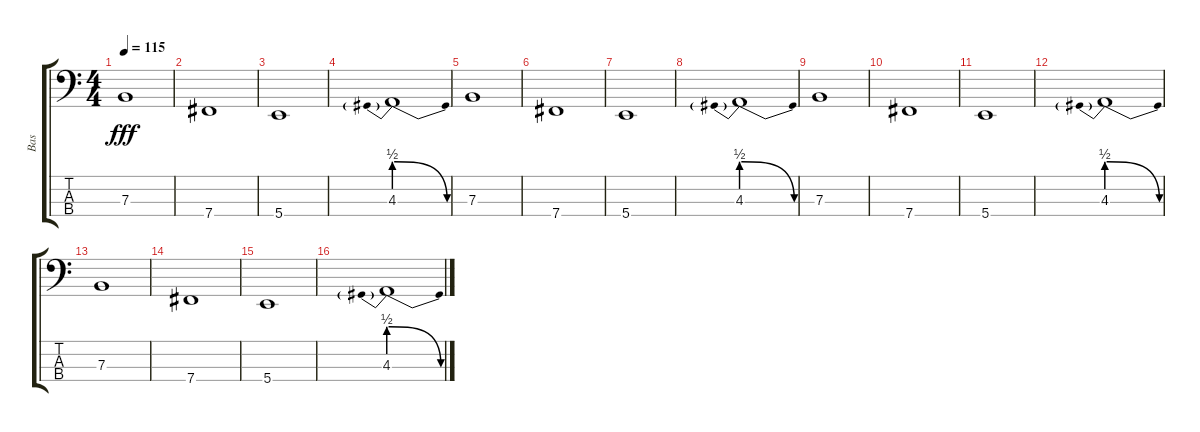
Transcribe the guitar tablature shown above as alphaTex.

\track ("Bas" "Bas") {instrument electricbassfinger}
\staff {score tabs}
\tuning (D2 A1 E1 B0) {hide}
\ts (4 4)
\tempo 115
\clef f4
\ks c
7.3.1{dy fff} |
7.4.1 |
5.4.1 |
4.3{be (prebendrelease 0 2 60 0)}.1 |
7.3.1 |
7.4.1 |
5.4.1 |
4.3{be (prebendrelease 0 2 60 0)}.1 |
7.3.1 |
7.4.1 |
5.4.1 |
4.3{be (prebendrelease 0 2 60 0)}.1 |
7.3.1 |
7.4.1 |
5.4.1 |
4.3{be (prebendrelease 0 2 60 0)}.1
